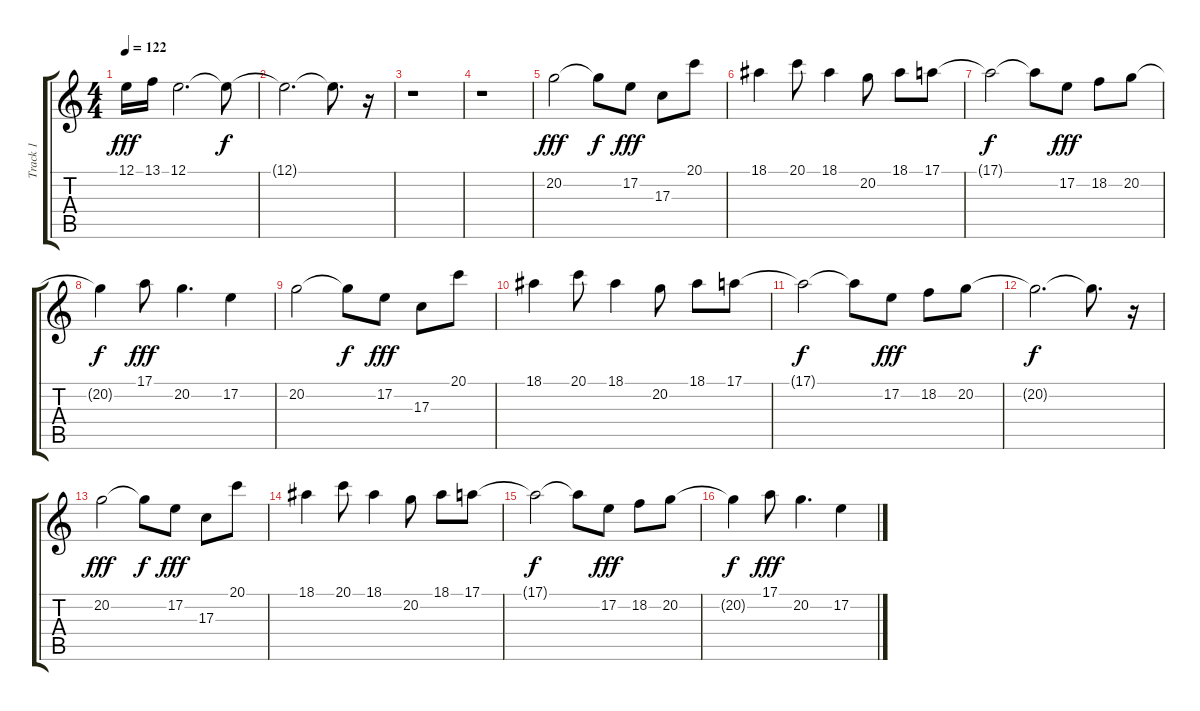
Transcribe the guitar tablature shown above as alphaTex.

\track ("Track 1" "Track 1") {instrument synthbrass2}
\staff {score tabs}
\tuning (E4 B3 G3 D3 A2 E2) {hide}
\ts (4 4)
\tempo 122
\clef g2
\ks c
12.1.16{dy fff} 13.1.16 12.1.2{d} 12.1{t}.8{dy f} |
12.1{t}.2{d} 12.1{t}.8{d} r.16 |
r.1 |
r.1 |
20.2.2{dy fff} 20.2{t}.8{dy f} 17.2.8{dy fff} 17.3.8 20.1.8 |
18.1.4 20.1.8 18.1.4 20.2.8 18.1.8 17.1.8 |
17.1{t}.2{dy f} 17.1{t}.8 17.2.8{dy fff} 18.2.8 20.2.8 |
20.2{t}.4{dy f} 17.1.8{dy fff} 20.2.4{d} 17.2.4 |
20.2.2 20.2{t}.8{dy f} 17.2.8{dy fff} 17.3.8 20.1.8 |
18.1.4 20.1.8 18.1.4 20.2.8 18.1.8 17.1.8 |
17.1{t}.2{dy f} 17.1{t}.8 17.2.8{dy fff} 18.2.8 20.2.8 |
20.2{t}.2{d dy f} 20.2{t}.8{d} r.16 |
20.2.2{dy fff} 20.2{t}.8{dy f} 17.2.8{dy fff} 17.3.8 20.1.8 |
18.1.4 20.1.8 18.1.4 20.2.8 18.1.8 17.1.8 |
17.1{t}.2{dy f} 17.1{t}.8 17.2.8{dy fff} 18.2.8 20.2.8 |
20.2{t}.4{dy f} 17.1.8{dy fff} 20.2.4{d} 17.2.4
